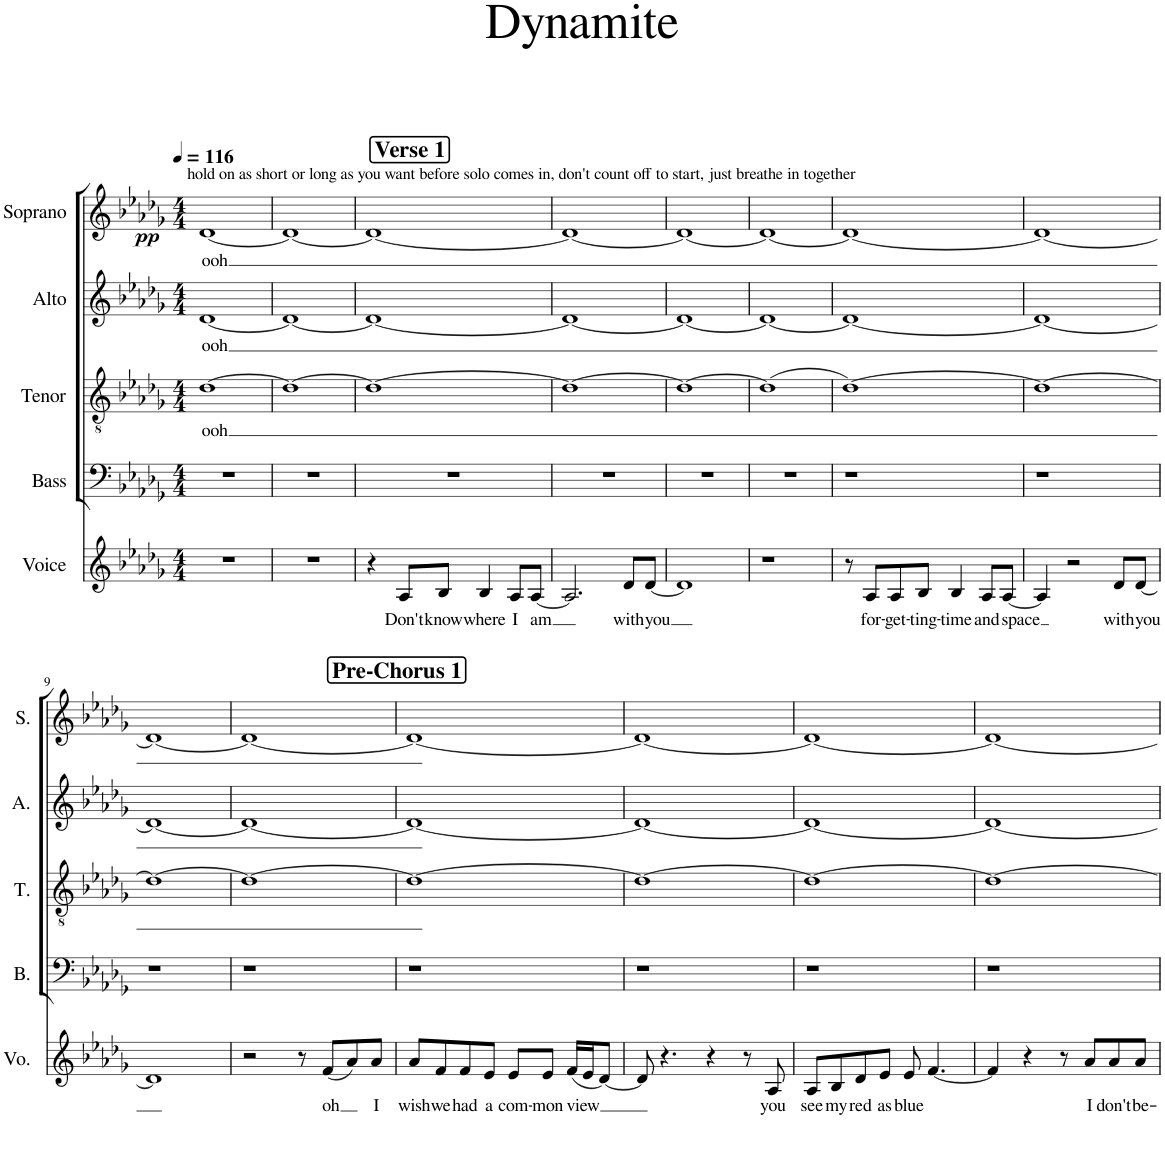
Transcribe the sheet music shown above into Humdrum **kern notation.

**kern	**text	**kern	**kern	**text	**kern	**text	**kern	**text	**dynam
*part5	*part5	*part4	*part3	*part3	*part2	*part2	*part1	*part1	*part1
*staff5	*staff5	*staff4	*staff3	*staff3	*staff2	*staff2	*staff1	*staff1	*staff1
*I"Voice	*	*I"Bass	*I"Tenor	*	*I"Alto	*	*I"Soprano	*	*
*I'Vo.	*	*I'B.	*I'T.	*	*I'A.	*	*I'S.	*	*
*clefG2	*	*clefF4	*clefGv2	*	*clefG2	*	*clefG2	*	*
*k[b-e-a-d-g-]	*	*k[b-e-a-d-g-]	*k[b-e-a-d-g-]	*	*k[b-e-a-d-g-]	*	*k[b-e-a-d-g-]	*	*
*M4/4	*	*M4/4	*M4/4	*	*M4/4	*	*M4/4	*	*
*MM116	*	*MM116	*MM116	*	*MM116	*	*MM116	*	*
=1	=1	=1	=1	=1	=1	=1	=1	=1	=1
!	!	!	!	!	!	!	!LO:TX:a:t=hold on as short or long as you want before solo comes in, don't count off to start, just breathe in together	!	!
!	!	!	!	!LO:LY:b	!	!LO:LY:b	!	!LO:LY:b	!LO:DY:b
1r	.	1r	[1d-	ooh	[1d-	ooh	[1d-	ooh	pp
=2	=2	=2	=2	=2	=2	=2	=2	=2	=2
1r	.	1r	1d-_	.	1d-_	.	1d-_	.	.
!!LO:REH:place=s1:a:B:cj:fs=14:t=Verse 1:qo=1
=3	=3	=3	=3	=3	=3	=3	=3	=3	=3
4r	.	1r	1d-_	.	1d-_	.	1d-_	.	.
!	!LO:LY:b	!	!	!	!	!	!	!	!
8A-/L	Don't	.	.	.	.	.	.	.	.
!	!LO:LY:b	!	!	!	!	!	!	!	!
8B-/J	know	.	.	.	.	.	.	.	.
!	!LO:LY:b	!	!	!	!	!	!	!	!
4B-/	where	.	.	.	.	.	.	.	.
!	!LO:LY:b	!	!	!	!	!	!	!	!
8A-/L	I	.	.	.	.	.	.	.	.
!	!LO:LY:b	!	!	!	!	!	!	!	!
[8A-/J	am	.	.	.	.	.	.	.	.
=4	=4	=4	=4	=4	=4	=4	=4	=4	=4
2.A-/]	.	1r	1d-_	.	1d-_	.	1d-_	.	.
!	!LO:LY:b	!	!	!	!	!	!	!	!
8d-/L	with	.	.	.	.	.	.	.	.
!	!LO:LY:b	!	!	!	!	!	!	!	!
[8d-/J	you	.	.	.	.	.	.	.	.
=5	=5	=5	=5	=5	=5	=5	=5	=5	=5
1d-]	.	1r	1d-_	.	1d-_	.	1d-_	.	.
=6	=6	=6	=6	=6	=6	=6	=6	=6	=6
1r	.	1r	(1d-]	.	1d-_	.	1d-_	.	.
=7	=7	=7	=7	=7	=7	=7	=7	=7	=7
8r	.	1r	[1d-)	.	1d-_	.	1d-_	.	.
!	!LO:LY:b	!	!	!	!	!	!	!	!
8A-/L	for-	.	.	.	.	.	.	.	.
!	!LO:LY:b	!	!	!	!	!	!	!	!
8A-/	-get-	.	.	.	.	.	.	.	.
!	!LO:LY:b	!	!	!	!	!	!	!	!
8B-/J	-ting-	.	.	.	.	.	.	.	.
!	!LO:LY:b	!	!	!	!	!	!	!	!
4B-/	-time	.	.	.	.	.	.	.	.
!	!LO:LY:b	!	!	!	!	!	!	!	!
8A-/L	and	.	.	.	.	.	.	.	.
!	!LO:LY:b	!	!	!	!	!	!	!	!
[8A-/J	space	.	.	.	.	.	.	.	.
=8	=8	=8	=8	=8	=8	=8	=8	=8	=8
4A-/]	.	1r	1d-_	.	1d-_	.	1d-_	.	.
2r	.	.	.	.	.	.	.	.	.
!	!LO:LY:b	!	!	!	!	!	!	!	!
8d-/L	with	.	.	.	.	.	.	.	.
!	!LO:LY:b	!	!	!	!	!	!	!	!
[8d-/J	you	.	.	.	.	.	.	.	.
!!LO:LB:g=z
=9	=9	=9	=9	=9	=9	=9	=9	=9	=9
1d-]	.	1r	1d-_	.	1d-_	.	1d-_	.	.
=10	=10	=10	=10	=10	=10	=10	=10	=10	=10
2r	.	1r	1d-_	.	1d-_	.	1d-_	.	.
8r	.	.	.	.	.	.	.	.	.
!	!LO:LY:b	!	!	!	!	!	!	!	!
(8f/L	oh	.	.	.	.	.	.	.	.
8a-/)	.	.	.	.	.	.	.	.	.
!	!LO:LY:b	!	!	!	!	!	!	!	!
8a-/J	I	.	.	.	.	.	.	.	.
!!LO:REH:place=s1:a:B:cj:fs=14:t=Pre-Chorus 1
=11	=11	=11	=11	=11	=11	=11	=11	=11	=11
!	!LO:LY:b	!	!	!	!	!	!	!	!
8a-/L	wish	1r	1d-_	.	1d-_	.	1d-_	.	.
!	!LO:LY:b	!	!	!	!	!	!	!	!
8f/	we	.	.	.	.	.	.	.	.
!	!LO:LY:b	!	!	!	!	!	!	!	!
8f/	had	.	.	.	.	.	.	.	.
!	!LO:LY:b	!	!	!	!	!	!	!	!
8e-/J	a	.	.	.	.	.	.	.	.
!	!LO:LY:b	!	!	!	!	!	!	!	!
8e-/L	com-	.	.	.	.	.	.	.	.
!	!LO:LY:b	!	!	!	!	!	!	!	!
8e-/J	-mon	.	.	.	.	.	.	.	.
!	!LO:LY:b	!	!	!	!	!	!	!	!
(16f/LL	view	.	.	.	.	.	.	.	.
16e-/J	.	.	.	.	.	.	.	.	.
[8d-/J)	.	.	.	.	.	.	.	.	.
=12	=12	=12	=12	=12	=12	=12	=12	=12	=12
8d-/]	.	1r	1d-_	.	1d-_	.	1d-_	.	.
4.r	.	.	.	.	.	.	.	.	.
4r	.	.	.	.	.	.	.	.	.
8r	.	.	.	.	.	.	.	.	.
!	!LO:LY:b	!	!	!	!	!	!	!	!
8A-/	you	.	.	.	.	.	.	.	.
=13	=13	=13	=13	=13	=13	=13	=13	=13	=13
!	!LO:LY:b	!	!	!	!	!	!	!	!
8A-/L	see	1r	1d-_	.	1d-_	.	1d-_	.	.
!	!LO:LY:b	!	!	!	!	!	!	!	!
8B-/	my	.	.	.	.	.	.	.	.
!	!LO:LY:b	!	!	!	!	!	!	!	!
8d-/	red	.	.	.	.	.	.	.	.
!	!LO:LY:b	!	!	!	!	!	!	!	!
8e-/J	as	.	.	.	.	.	.	.	.
!	!LO:LY:b	!	!	!	!	!	!	!	!
8e-/	blue	.	.	.	.	.	.	.	.
[4.f/	.	.	.	.	.	.	.	.	.
=14	=14	=14	=14	=14	=14	=14	=14	=14	=14
4f/]	.	1r	1d-_	.	1d-_	.	1d-_	.	.
4r	.	.	.	.	.	.	.	.	.
8r	.	.	.	.	.	.	.	.	.
!	!LO:LY:b	!	!	!	!	!	!	!	!
8a-/L	I	.	.	.	.	.	.	.	.
!	!LO:LY:b	!	!	!	!	!	!	!	!
8a-/	don't	.	.	.	.	.	.	.	.
!	!LO:LY:b	!	!	!	!	!	!	!	!
8a-/J	be-	.	.	.	.	.	.	.	.
=	=	=	=	=	=	=	=	=	=
*-	*-	*-	*-	*-	*-	*-	*-	*-	*-
